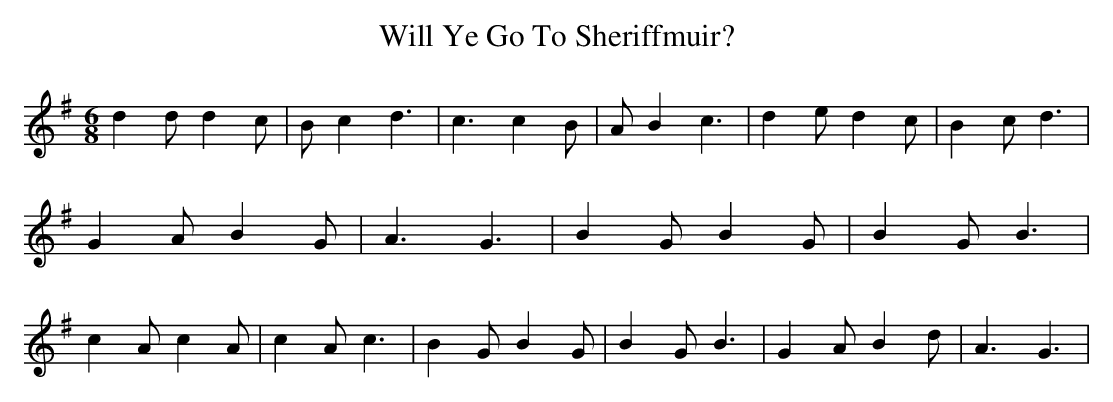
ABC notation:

X:1
T:Will Ye Go To Sheriffmuir?
M:6/8
L:1/4
K:G
 d d/2 d c/2| B/2 c d3/2| c3/2 c B/2| A/2 B c3/2| d e/2 d c/2| B c/2 d3/2|\
 G A/2 B G/2| A3/2 G3/2| B G/2 B G/2| B G/2 B3/2| c A/2 c A/2| c A/2 c3/2|\
 B G/2 B G/2| B G/2 B3/2| G A/2 B d/2| A3/2 G3/2|
